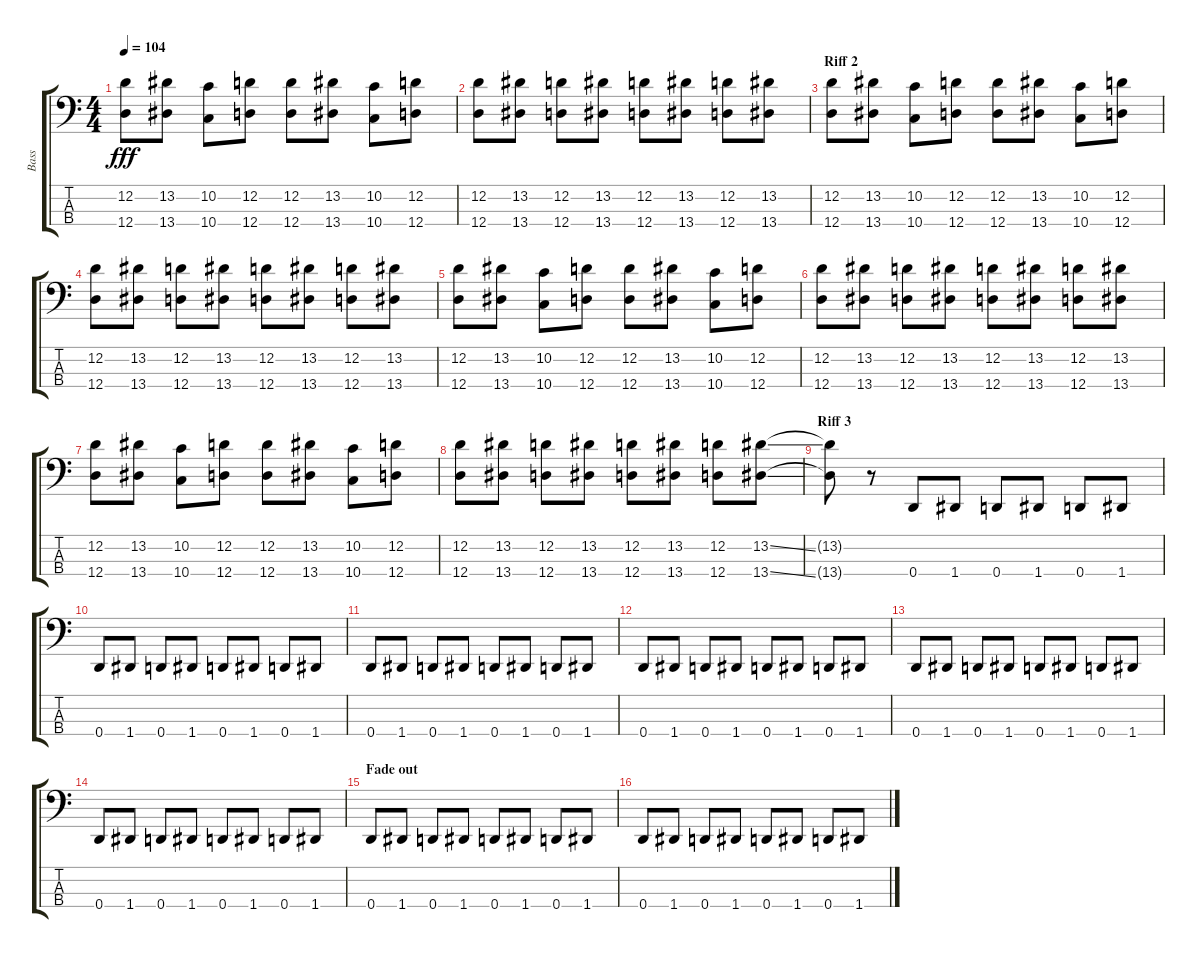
\track ("Bass" "Bass") {instrument electricbassfinger}
\staff {score tabs}
\tuning (G2 D2 A1 D1) {hide}
\ts (4 4)
\tempo 104
\clef f4
\ks c
(12.2 12.4).8{dy fff} (13.2 13.4).8 (10.2 10.4).8 (12.2 12.4).8 (12.2 12.4).8 (13.2 13.4).8 (10.2 10.4).8 (12.2 12.4).8 |
(12.2 12.4).8 (13.2 13.4).8 (12.2 12.4).8 (13.2 13.4).8 (12.2 12.4).8 (13.2 13.4).8 (12.2 12.4).8 (13.2 13.4).8 |
\section ("" "Riff 2")
(12.2 12.4).8 (13.2 13.4).8 (10.2 10.4).8 (12.2 12.4).8 (12.2 12.4).8 (13.2 13.4).8 (10.2 10.4).8 (12.2 12.4).8 |
(12.2 12.4).8 (13.2 13.4).8 (12.2 12.4).8 (13.2 13.4).8 (12.2 12.4).8 (13.2 13.4).8 (12.2 12.4).8 (13.2 13.4).8 |
(12.2 12.4).8 (13.2 13.4).8 (10.2 10.4).8 (12.2 12.4).8 (12.2 12.4).8 (13.2 13.4).8 (10.2 10.4).8 (12.2 12.4).8 |
(12.2 12.4).8 (13.2 13.4).8 (12.2 12.4).8 (13.2 13.4).8 (12.2 12.4).8 (13.2 13.4).8 (12.2 12.4).8 (13.2 13.4).8 |
(12.2 12.4).8 (13.2 13.4).8 (10.2 10.4).8 (12.2 12.4).8 (12.2 12.4).8 (13.2 13.4).8 (10.2 10.4).8 (12.2 12.4).8 |
(12.2 12.4).8 (13.2 13.4).8 (12.2 12.4).8 (13.2 13.4).8 (12.2 12.4).8 (13.2 13.4).8 (12.2 12.4).8 (13.2{ss} 13.4{ss}).8 |
\section ("" "Riff 3")
(13.2{t} 13.4{t}).8 r.8 0.4.8 1.4.8 0.4.8 1.4.8 0.4.8 1.4.8 |
0.4.8 1.4.8 0.4.8 1.4.8 0.4.8 1.4.8 0.4.8 1.4.8 |
0.4.8 1.4.8 0.4.8 1.4.8 0.4.8 1.4.8 0.4.8 1.4.8 |
0.4.8 1.4.8 0.4.8 1.4.8 0.4.8 1.4.8 0.4.8 1.4.8 |
0.4.8 1.4.8 0.4.8 1.4.8 0.4.8 1.4.8 0.4.8 1.4.8 |
0.4.8 1.4.8 0.4.8 1.4.8 0.4.8 1.4.8 0.4.8 1.4.8 |
\section ("" "Fade out")
0.4.8{volume 0} 1.4.8 0.4.8 1.4.8 0.4.8 1.4.8 0.4.8 1.4.8 |
0.4.8 1.4.8 0.4.8 1.4.8 0.4.8 1.4.8 0.4.8 1.4.8
